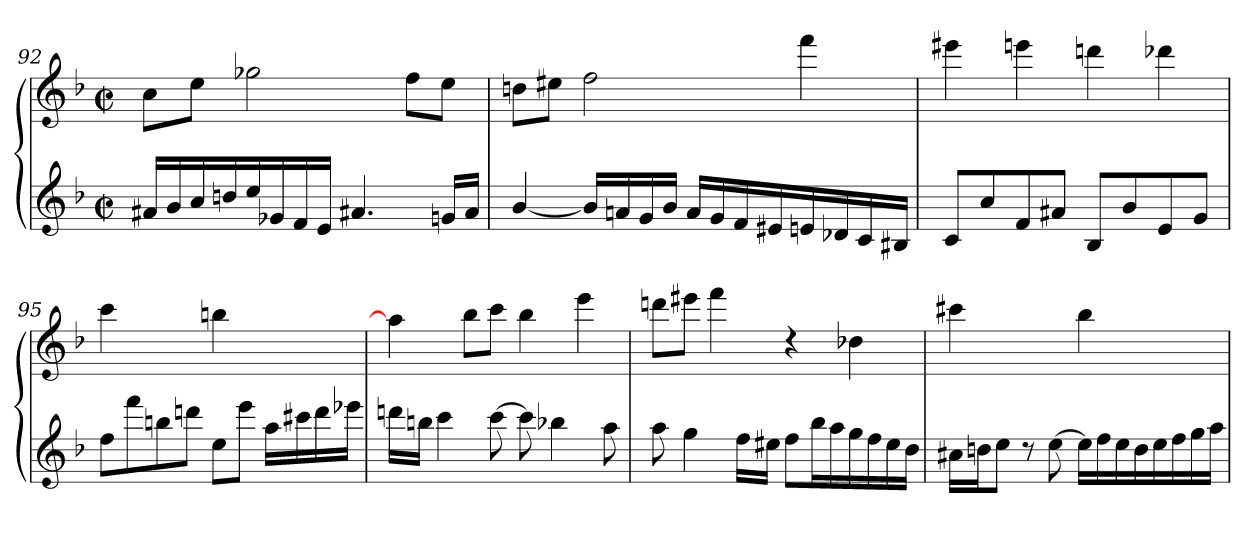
**kern	**kern
*part1	*part1
*staff2	*staff1
*clefG3	*clefG3
*k[b-]	*k[b-]
*M2/2	*M2/2
*met(c|)	*met(c|)
=92	=92
16f#X/LL	8a\L
16g/	.
16a/	8cc\J
16b/	.
16cc/	2ee-X\
16e-X/	.
16d/	.
16c/JJ	.
4.f#X/	.
.	8dd\L
16en/LL	8cc\J
16f#/JJ	.
!!LO:LB:g=z
=93	=93
[<4g/	8bn\L
.	8cc#X\J
16g/LL]	2dd\
16fn/	.
16e/	.
16g/JJ	.
16f/LL	.
16e/	.
16d/	.
16c#X/	.
16cn/	4ddd\
16B-X/	.
16A/	.
16G#X/JJ	.
=94	=94
8A/L	4ccc#X\
8a/	.
8d/	4cccn\
8f#X/J	.
8G/L	4bbn\
8g/	.
8c/	4bb-X\
8e/J	.
=95	=95
8dd\L	4aa\
8ddd\	.
8ggn\	4ryy
8bb\J	.
8cc\L	4ggn\
8ccc\J	.
16ff\LL	4ryy
16aa#X\	.
16bb\	.
16ccc-X\JJ	.
=96	=96
16bb\LL	4ff\]
16ggn\JJ	.
4aa\	.
.	8gg\L
[>8aa\	8aa\J
8aa\]	4gg\
4gg-X\	.
.	4ccc\
8ff\	.
!!LO:LB:g=z
=97	=97
8ff\	8bbn\L
4ee\	8ccc#X\J
.	4ddd\
16dd\LL	.
16cc#\JJ	.
8dd\L	4rb
16gg\L	.
16ff\	.
16ee\	4b-X\
16dd\	.
16cc#\	.
16b-\JJ	.
=98	=98
16a#X\LL	4aa#\
16b\J	.
8cc\J	.
8rb	4ryy
[>8cc\	.
16cc\LL]	4gg\
16dd\	.
16cc\	.
16b\	.
16cc\	4ryy
16dd\	.
16ee\	.
16ff\JJ	.
=	=
*-	*-
